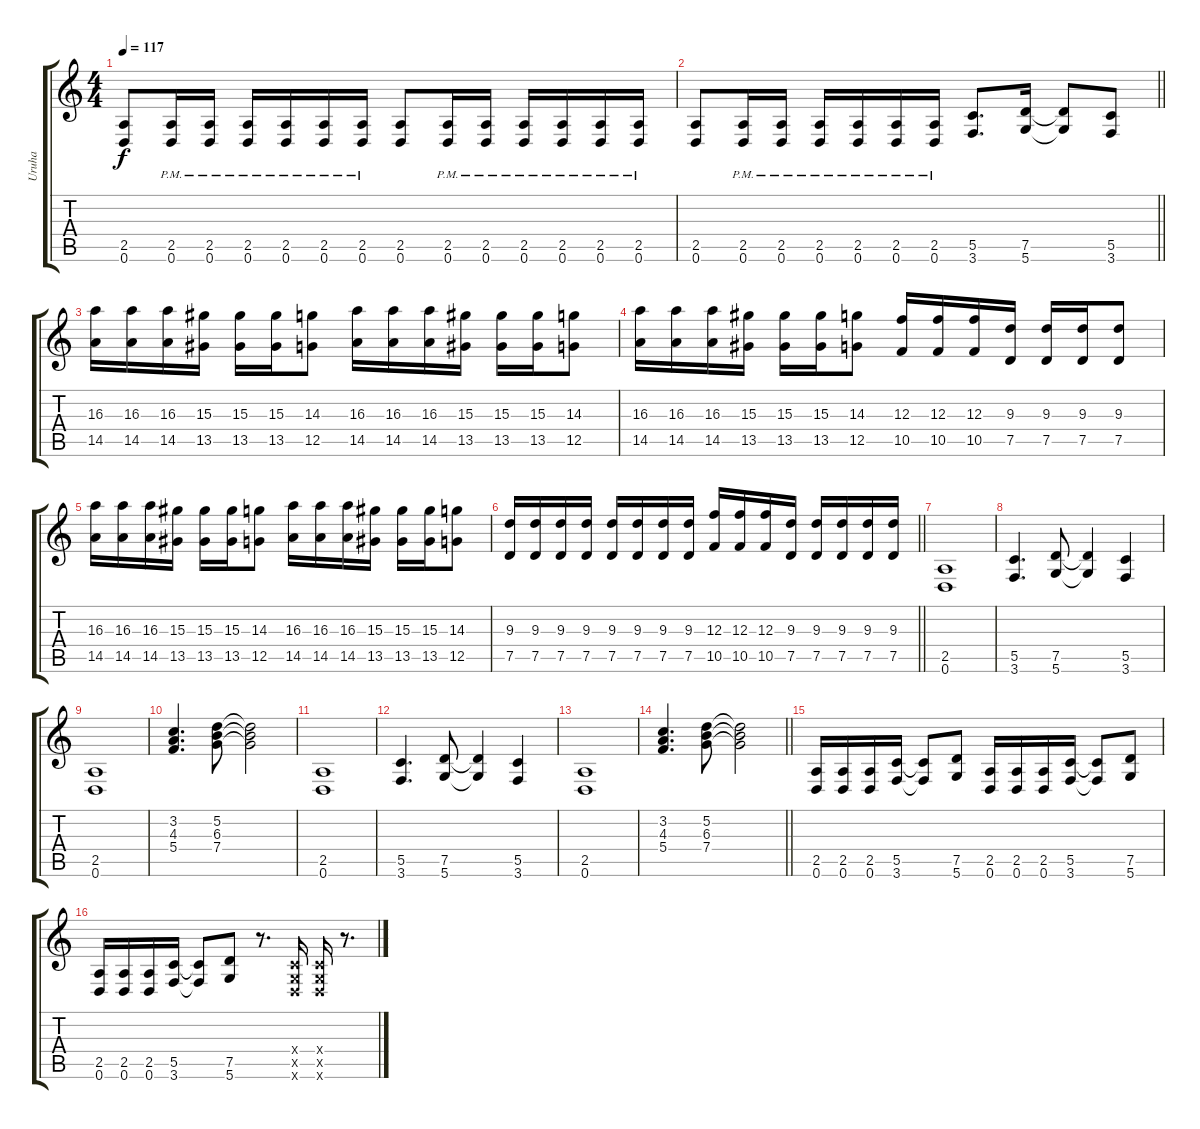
\track ("Uruha" "Uruha") {instrument distortionguitar}
\staff {score tabs}
\tuning (D4 A3 F3 C3 G2 D2) {hide}
\ts (4 4)
\tempo 117
\clef g2
\ks c
(2.5 0.6).8{dy f} (2.5{pm} 0.6{pm}).16 (2.5{pm} 0.6{pm}).16 (2.5{pm} 0.6{pm}).16 (2.5{pm} 0.6{pm}).16 (2.5{pm} 0.6{pm}).16 (2.5{pm} 0.6{pm}).16 (2.5 0.6).8 (2.5{pm} 0.6{pm}).16 (2.5{pm} 0.6{pm}).16 (2.5{pm} 0.6{pm}).16 (2.5{pm} 0.6{pm}).16 (2.5{pm} 0.6{pm}).16 (2.5{pm} 0.6{pm}).16 |
\barLineRight lightlight
(2.5 0.6).8 (2.5{pm} 0.6{pm}).16 (2.5{pm} 0.6{pm}).16 (2.5{pm} 0.6{pm}).16 (2.5{pm} 0.6{pm}).16 (2.5{pm} 0.6{pm}).16 (2.5{pm} 0.6{pm}).16 (5.5 3.6).8{d} (7.5 5.6).16 (7.5{t} 5.6{t}).8 (5.5 3.6).8 |
(16.3 14.5).16{volume 10} (16.3 14.5).16 (16.3 14.5).16 (15.3 13.5).16 (15.3 13.5).16 (15.3 13.5).16 (14.3 12.5).8 (16.3 14.5).16 (16.3 14.5).16 (16.3 14.5).16 (15.3 13.5).16 (15.3 13.5).16 (15.3 13.5).16 (14.3 12.5).8 |
(16.3 14.5).16 (16.3 14.5).16 (16.3 14.5).16 (15.3 13.5).16 (15.3 13.5).16 (15.3 13.5).16 (14.3 12.5).8 (12.3 10.5).16 (12.3 10.5).16 (12.3 10.5).16 (9.3 7.5).16 (9.3 7.5).16 (9.3 7.5).16 (9.3 7.5).8 |
(16.3 14.5).16 (16.3 14.5).16 (16.3 14.5).16 (15.3 13.5).16 (15.3 13.5).16 (15.3 13.5).16 (14.3 12.5).8 (16.3 14.5).16 (16.3 14.5).16 (16.3 14.5).16 (15.3 13.5).16 (15.3 13.5).16 (15.3 13.5).16 (14.3 12.5).8 |
\barLineRight lightlight
(9.3 7.5).16 (9.3 7.5).16 (9.3 7.5).16 (9.3 7.5).16 (9.3 7.5).16 (9.3 7.5).16 (9.3 7.5).16 (9.3 7.5).16 (12.3 10.5).16 (12.3 10.5).16 (12.3 10.5).16 (9.3 7.5).16 (9.3 7.5).16 (9.3 7.5).16 (9.3 7.5).16 (9.3 7.5).16 |
(2.5 0.6).1{volume 13} |
(5.5 3.6).4{d} (7.5 5.6).8 (7.5{t} 5.6{t}).4 (5.5 3.6).4 |
(2.5 0.6).1 |
(3.2 4.3 5.4).4{d} (5.2 6.3 7.4).8 (5.2{t} 6.3{t} 7.4{t}).2 |
(2.5 0.6).1 |
(5.5 3.6).4{d} (7.5 5.6).8 (7.5{t} 5.6{t}).4 (5.5 3.6).4 |
(2.5 0.6).1 |
\barLineRight lightlight
(3.2 4.3 5.4).4{d} (5.2 6.3 7.4).8 (5.2{t} 6.3{t} 7.4{t}).2 |
(2.5 0.6).16 (2.5 0.6).16 (2.5 0.6).16 (5.5 3.6).16 (5.5{t} 3.6{t}).8 (7.5 5.6).8 (2.5 0.6).16 (2.5 0.6).16 (2.5 0.6).16 (5.5 3.6).16 (5.5{t} 3.6{t}).8 (7.5 5.6).8 |
(2.5 0.6).16 (2.5 0.6).16 (2.5 0.6).16 (5.5 3.6).16 (5.5{t} 3.6{t}).8 (7.5 5.6).8 r.8{d} (0.4{x} 0.5{x} 0.6{x}).16 (0.4{x} 0.5{x} 0.6{x}).16 r.8{d}
